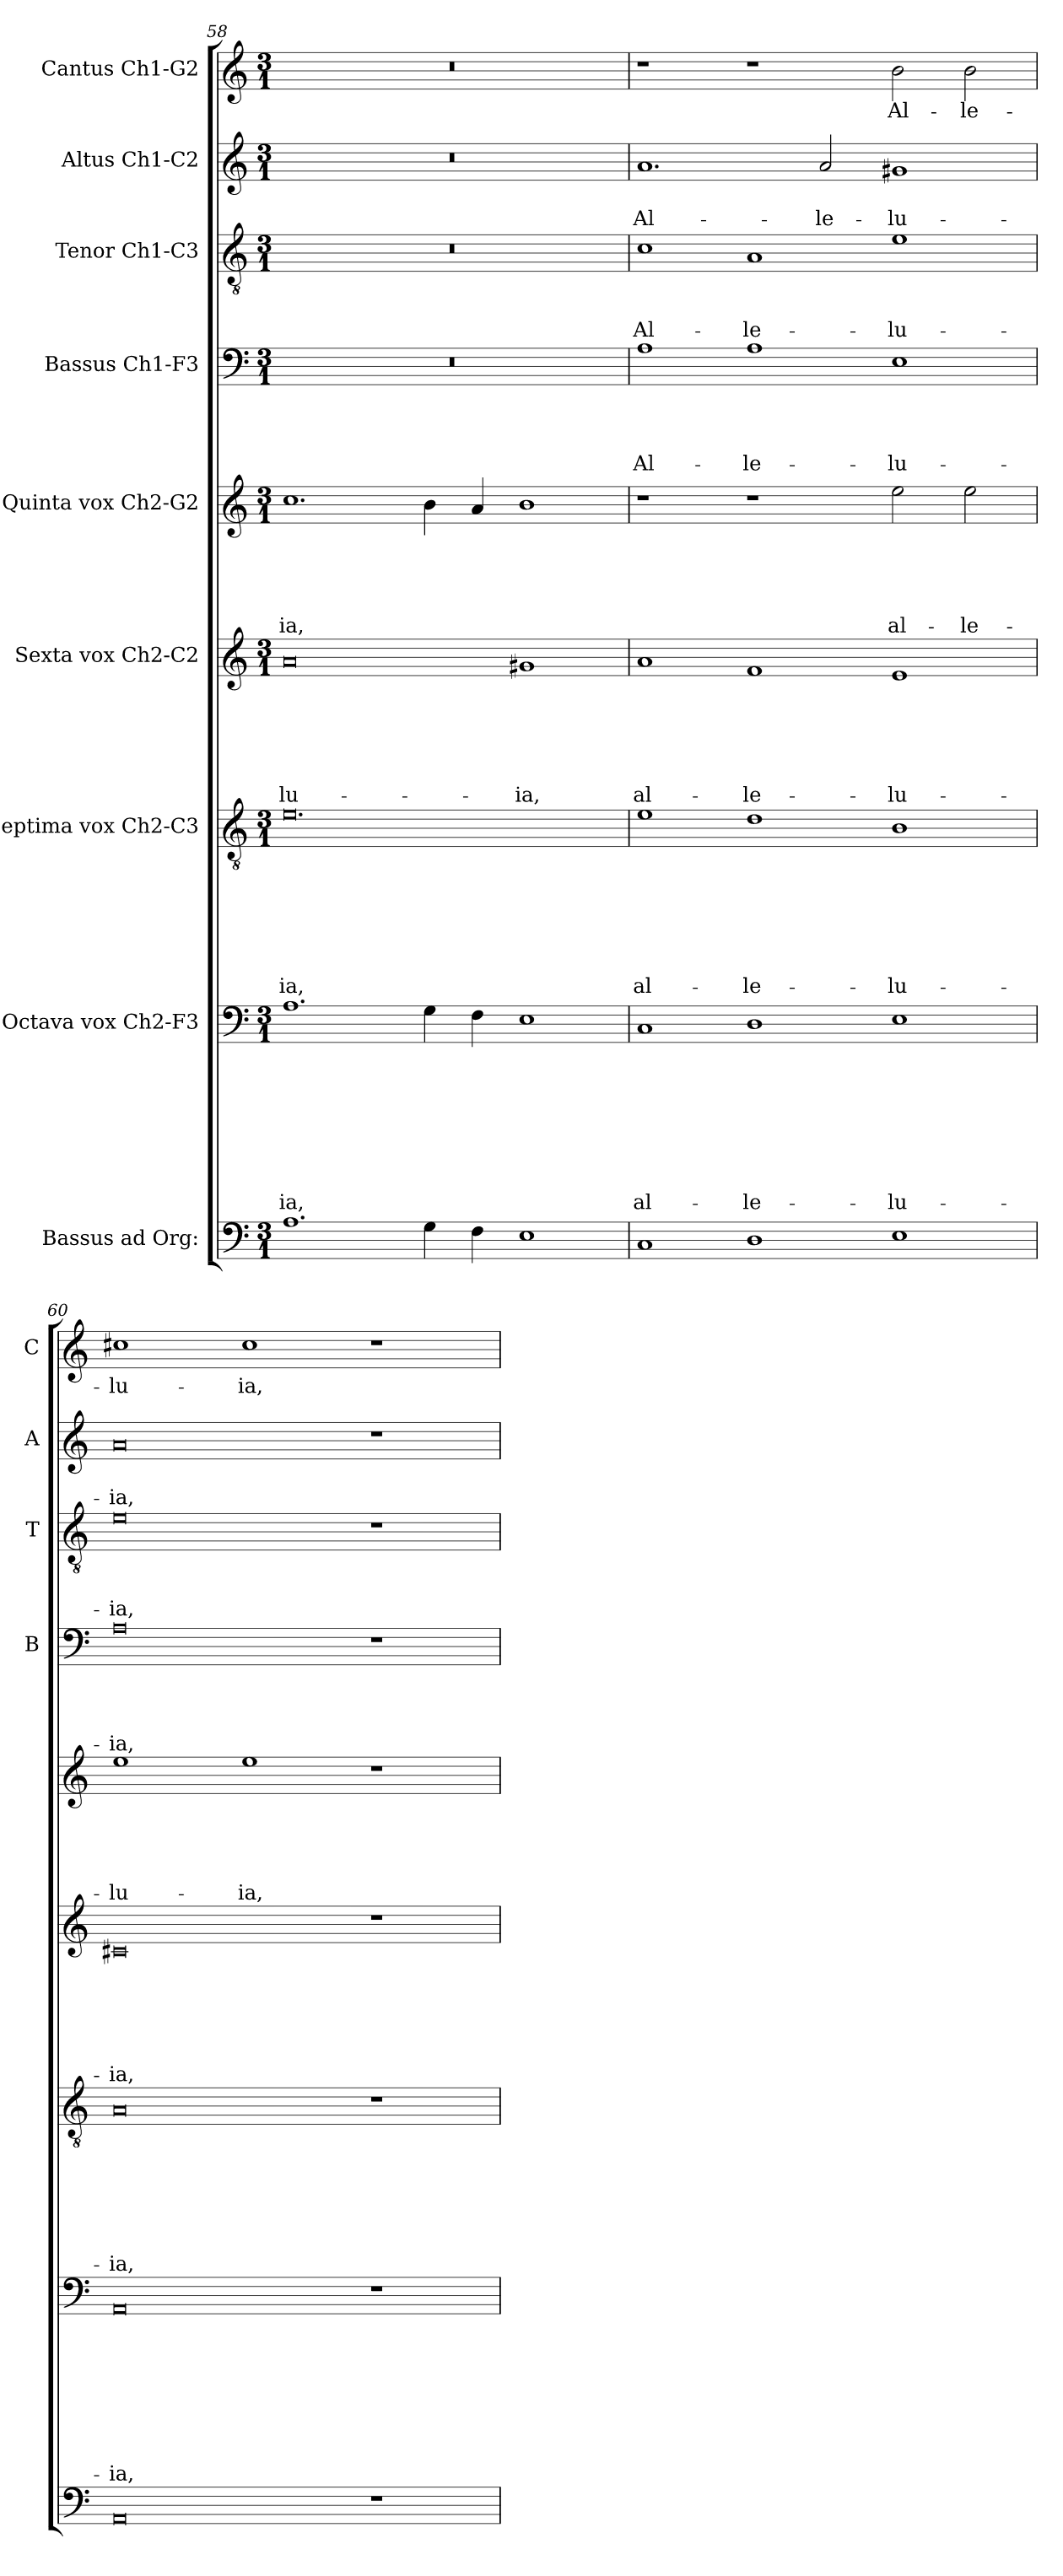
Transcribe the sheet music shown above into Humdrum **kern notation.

**kern	**kern	**text	**text	**text	**text	**text	**text	**text	**text	**kern	**text	**text	**text	**text	**text	**text	**text	**kern	**text	**text	**text	**text	**text	**text	**kern	**text	**text	**text	**text	**text	**kern	**text	**text	**text	**text	**kern	**text	**text	**text	**kern	**text	**text	**kern	**text
*part9	*part8	*part8	*part8	*part8	*part8	*part8	*part8	*part8	*part8	*part7	*part7	*part7	*part7	*part7	*part7	*part7	*part7	*part6	*part6	*part6	*part6	*part6	*part6	*part6	*part5	*part5	*part5	*part5	*part5	*part5	*part4	*part4	*part4	*part4	*part4	*part3	*part3	*part3	*part3	*part2	*part2	*part2	*part1	*part1
*staff9	*staff8	*staff8	*staff8	*staff8	*staff8	*staff8	*staff8	*staff8	*staff8	*staff7	*staff7	*staff7	*staff7	*staff7	*staff7	*staff7	*staff7	*staff6	*staff6	*staff6	*staff6	*staff6	*staff6	*staff6	*staff5	*staff5	*staff5	*staff5	*staff5	*staff5	*staff4	*staff4	*staff4	*staff4	*staff4	*staff3	*staff3	*staff3	*staff3	*staff2	*staff2	*staff2	*staff1	*staff1
*I"Bassus ad Org:	*I"Octava vox Ch2-F3	*	*	*	*	*	*	*	*	*I"Septima vox Ch2-C3	*	*	*	*	*	*	*	*I"Sexta vox Ch2-C2	*	*	*	*	*	*	*I"Quinta vox Ch2-G2	*	*	*	*	*	*I"Bassus Ch1-F3	*	*	*	*	*I"Tenor Ch1-C3	*	*	*	*I"Altus Ch1-C2	*	*	*I"Cantus Ch1-G2	*
*	*	*	*	*	*	*	*	*	*	*	*	*	*	*	*	*	*	*	*	*	*	*	*	*	*	*	*	*	*	*	*I'B	*	*	*	*	*I'T	*	*	*	*I'A	*	*	*I'C	*
*clefF4	*clefF4	*	*	*	*	*	*	*	*	*clefGv2	*	*	*	*	*	*	*	*clefG2	*	*	*	*	*	*	*clefG2	*	*	*	*	*	*clefF4	*	*	*	*	*clefGv2	*	*	*	*clefG2	*	*	*clefG2	*
*k[]	*k[]	*	*	*	*	*	*	*	*	*k[]	*	*	*	*	*	*	*	*k[]	*	*	*	*	*	*	*k[]	*	*	*	*	*	*k[]	*	*	*	*	*k[]	*	*	*	*k[]	*	*	*k[]	*
*C:	*C:	*	*	*	*	*	*	*	*	*C:	*	*	*	*	*	*	*	*C:	*	*	*	*	*	*	*C:	*	*	*	*	*	*C:	*	*	*	*	*C:	*	*	*	*C:	*	*	*C:	*
*M3/1	*M3/1	*	*	*	*	*	*	*	*	*M3/1	*	*	*	*	*	*	*	*M3/1	*	*	*	*	*	*	*M3/1	*	*	*	*	*	*M3/1	*	*	*	*	*M3/1	*	*	*	*M3/1	*	*	*M3/1	*
=58	=58	=58	=58	=58	=58	=58	=58	=58	=58	=58	=58	=58	=58	=58	=58	=58	=58	=58	=58	=58	=58	=58	=58	=58	=58	=58	=58	=58	=58	=58	=58	=58	=58	=58	=58	=58	=58	=58	=58	=58	=58	=58	=58	=58
!	!	!	!	!	!	!	!	!	!LO:LY:b	!	!	!	!	!	!	!	!LO:LY:b	!	!	!	!	!	!	!LO:LY:b	!	!	!	!	!	!LO:LY:b	!	!	!	!	!	!	!	!	!	!	!	!	!	!
1.A	1.A	.	.	.	.	.	.	.	-ia,	0.e	.	.	.	.	.	.	-ia,	0a	.	.	.	.	.	-lu-	1.cc	.	.	.	.	-ia,	0.r	.	.	.	.	0.r	.	.	.	0.r	.	.	0.r	.
4G\	4G\	.	.	.	.	.	.	.	.	.	.	.	.	.	.	.	.	.	.	.	.	.	.	.	4b\	.	.	.	.	.	.	.	.	.	.	.	.	.	.	.	.	.	.	.
4F\	4F\	.	.	.	.	.	.	.	.	.	.	.	.	.	.	.	.	.	.	.	.	.	.	.	4a/	.	.	.	.	.	.	.	.	.	.	.	.	.	.	.	.	.	.	.
!	!	!	!	!	!	!	!	!	!	!	!	!	!	!	!	!	!	!	!	!	!	!	!	!LO:LY:b	!	!	!	!	!	!	!	!	!	!	!	!	!	!	!	!	!	!	!	!
1E	1E	.	.	.	.	.	.	.	.	.	.	.	.	.	.	.	.	1g#X	.	.	.	.	.	-ia,	1b	.	.	.	.	.	.	.	.	.	.	.	.	.	.	.	.	.	.	.
=59	=59	=59	=59	=59	=59	=59	=59	=59	=59	=59	=59	=59	=59	=59	=59	=59	=59	=59	=59	=59	=59	=59	=59	=59	=59	=59	=59	=59	=59	=59	=59	=59	=59	=59	=59	=59	=59	=59	=59	=59	=59	=59	=59	=59
!	!	!	!	!	!	!	!	!	!LO:LY:b	!	!	!	!	!	!	!	!LO:LY:b	!	!	!	!	!	!	!LO:LY:b	!	!	!	!	!	!	!	!	!	!	!LO:LY:b	!	!	!	!LO:LY:b	!	!	!LO:LY:b	!	!
1C	1C	.	.	.	.	.	.	.	al-	1e	.	.	.	.	.	.	al-	1a	.	.	.	.	.	al-	1r	.	.	.	.	.	1A	.	.	.	Al-	1c	.	.	Al-	1.a	.	Al-	1r	.
!	!	!	!	!	!	!	!	!	!LO:LY:b	!	!	!	!	!	!	!	!LO:LY:b	!	!	!	!	!	!	!LO:LY:b	!	!	!	!	!	!	!	!	!	!	!LO:LY:b	!	!	!	!LO:LY:b	!	!	!	!	!
1D	1D	.	.	.	.	.	.	.	-le-	1d	.	.	.	.	.	.	-le-	1f	.	.	.	.	.	-le-	1r	.	.	.	.	.	1A	.	.	.	-le-	1A	.	.	-le-	.	.	.	1r	.
!	!	!	!	!	!	!	!	!	!	!	!	!	!	!	!	!	!	!	!	!	!	!	!	!	!	!	!	!	!	!	!	!	!	!	!	!	!	!	!	!	!	!LO:LY:b	!	!
.	.	.	.	.	.	.	.	.	.	.	.	.	.	.	.	.	.	.	.	.	.	.	.	.	.	.	.	.	.	.	.	.	.	.	.	.	.	.	.	2a/	.	-le-	.	.
!	!	!	!	!	!	!	!	!	!LO:LY:b	!	!	!	!	!	!	!	!LO:LY:b	!	!	!	!	!	!	!LO:LY:b	!	!	!	!	!	!LO:LY:b	!	!	!	!	!LO:LY:b	!	!	!	!LO:LY:b	!	!	!LO:LY:b	!	!LO:LY:b
1E	1E	.	.	.	.	.	.	.	-lu-	1B	.	.	.	.	.	.	-lu-	1e	.	.	.	.	.	-lu-	2ee\	.	.	.	.	al-	1E	.	.	.	-lu-	1e	.	.	-lu-	1g#X	.	-lu-	2b\	Al-
!	!	!	!	!	!	!	!	!	!	!	!	!	!	!	!	!	!	!	!	!	!	!	!	!	!	!	!	!	!	!LO:LY:b	!	!	!	!	!	!	!	!	!	!	!	!	!	!LO:LY:b
.	.	.	.	.	.	.	.	.	.	.	.	.	.	.	.	.	.	.	.	.	.	.	.	.	2ee\	.	.	.	.	-le-	.	.	.	.	.	.	.	.	.	.	.	.	2b\	-le-
!!LO:LB:g=z
=60	=60	=60	=60	=60	=60	=60	=60	=60	=60	=60	=60	=60	=60	=60	=60	=60	=60	=60	=60	=60	=60	=60	=60	=60	=60	=60	=60	=60	=60	=60	=60	=60	=60	=60	=60	=60	=60	=60	=60	=60	=60	=60	=60	=60
!	!	!	!	!	!	!	!	!	!LO:LY:b	!	!	!	!	!	!	!	!LO:LY:b	!	!	!	!	!	!	!LO:LY:b	!	!	!	!	!	!LO:LY:b	!	!	!	!	!LO:LY:b	!	!	!	!LO:LY:b	!	!	!LO:LY:b	!	!LO:LY:b
0AA	0AA	.	.	.	.	.	.	.	-ia,	0A	.	.	.	.	.	.	-ia,	0c#X	.	.	.	.	.	-ia,	1ee	.	.	.	.	-lu-	0A	.	.	.	-ia,	0e	.	.	-ia,	0a	.	-ia,	1cc#X	-lu-
!	!	!	!	!	!	!	!	!	!	!	!	!	!	!	!	!	!	!	!	!	!	!	!	!	!	!	!	!	!	!LO:LY:b	!	!	!	!	!	!	!	!	!	!	!	!	!	!LO:LY:b
.	.	.	.	.	.	.	.	.	.	.	.	.	.	.	.	.	.	.	.	.	.	.	.	.	1ee	.	.	.	.	-ia,	.	.	.	.	.	.	.	.	.	.	.	.	1cc#	-ia,
1r	1r	.	.	.	.	.	.	.	.	1r	.	.	.	.	.	.	.	1r	.	.	.	.	.	.	1r	.	.	.	.	.	1r	.	.	.	.	1r	.	.	.	1r	.	.	1r	.
=	=	=	=	=	=	=	=	=	=	=	=	=	=	=	=	=	=	=	=	=	=	=	=	=	=	=	=	=	=	=	=	=	=	=	=	=	=	=	=	=	=	=	=	=
*-	*-	*-	*-	*-	*-	*-	*-	*-	*-	*-	*-	*-	*-	*-	*-	*-	*-	*-	*-	*-	*-	*-	*-	*-	*-	*-	*-	*-	*-	*-	*-	*-	*-	*-	*-	*-	*-	*-	*-	*-	*-	*-	*-	*-
